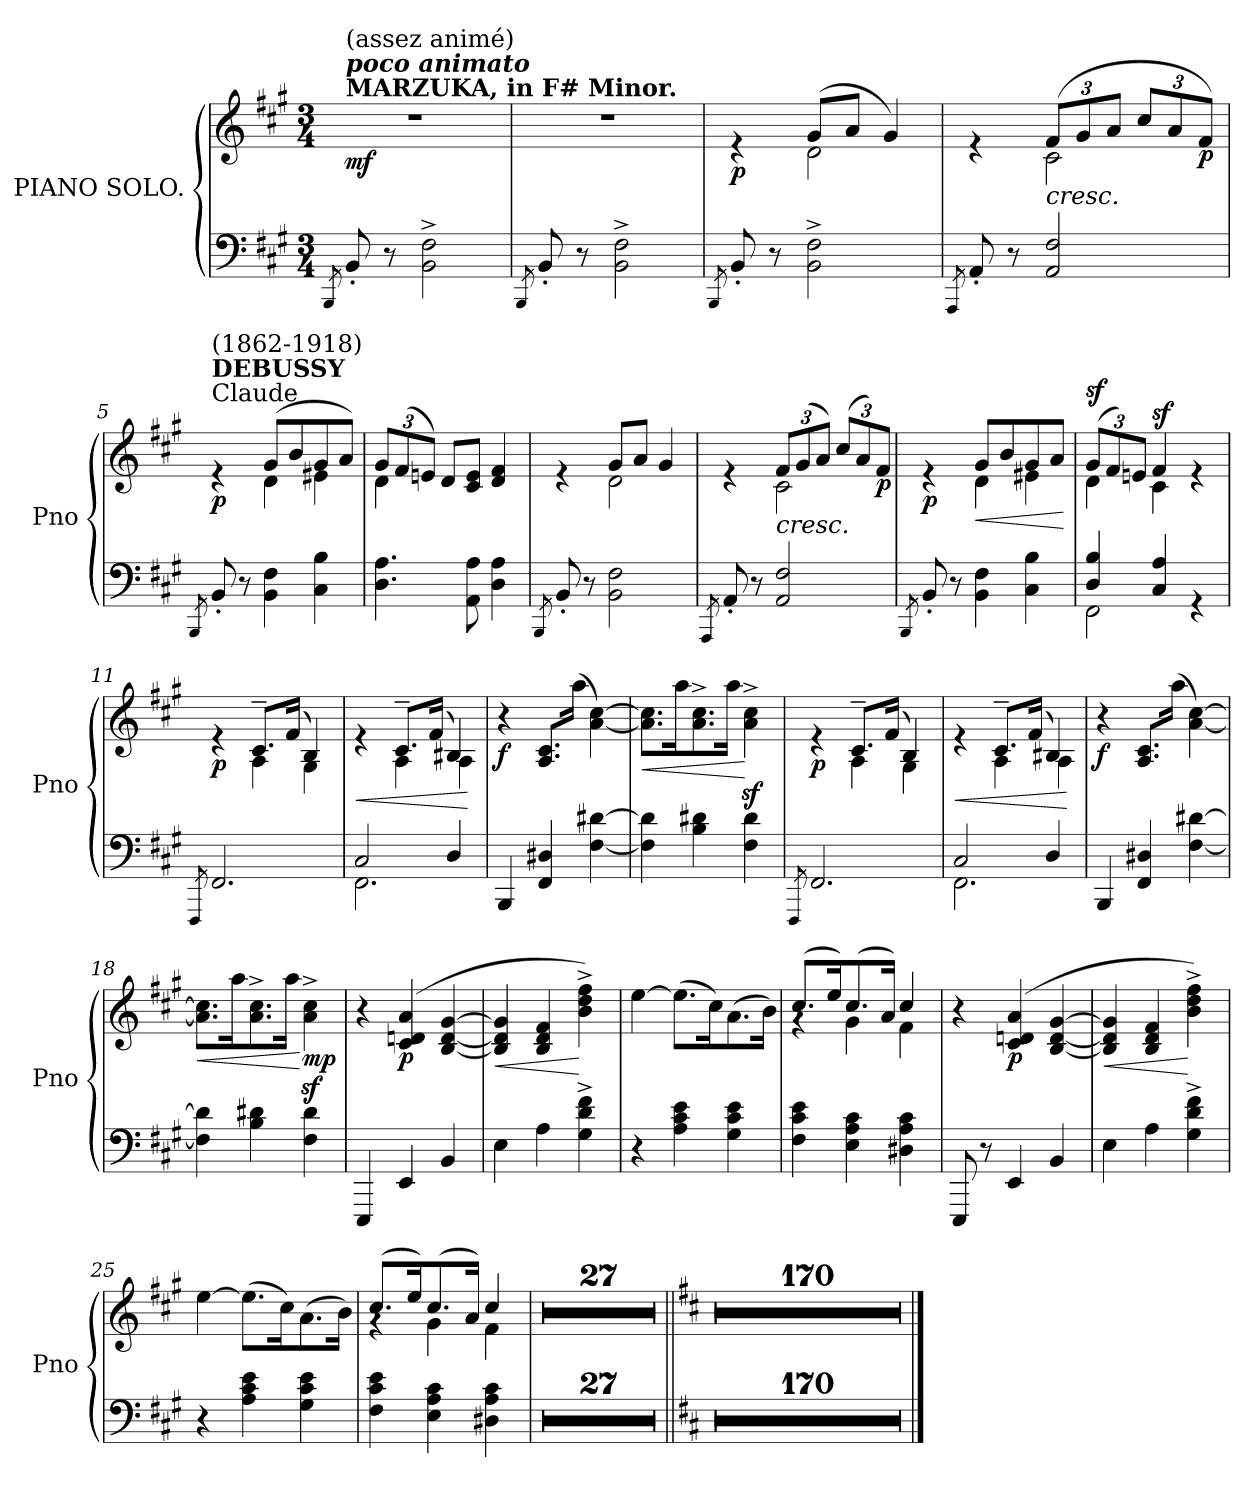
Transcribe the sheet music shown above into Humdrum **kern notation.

**kern	**kern	**dynam
*part1	*part1	*part1
*staff2	*staff1	*staff1/2
*I"PIANO SOLO.	*	*
*I'Pno	*	*
*clefF4	*clefG2	*
*k[f#c#g#]	*k[f#c#g#]	*
*M3/4	*M3/4	*
*MM95	*MM95	*
=1	=1	=1
8qBBB/	.	.
!	!LO:TX:B:t=MARZUKA, in F# Minor.	!
!	!LO:TX:a:Bi:t=poco animato	!
!	!LO:TX:a:t=(assez animé)	!
!	!	!LO:DY:b
8BB'/	2.r	mf
8r	.	.
2BB\^ 2F#\^	.	.
=2	=2	=2
8qBBB/	.	.
8BB'/	2.r	.
8r	.	.
2BB\^ 2F#\^	.	.
=3	=3	=3
8qBBB/	.	.
*	*^	*
!	!	!	!LO:DY:b
8BB'/	4re	4ryy	p
8r	.	.	.
2BB\^ 2F#\^	(>8g#/L	2d\	.
.	8a/J	.	.
.	4g#/)	.	.
=4	=4	=4	=4
8qAAA/	.	.	.
8AA'/	4re	4ryy	.
8r	.	.	.
*	*Xbrackettup	*	*
!	!	!	!LO:HP:b
2AA/ 2F#/	(>12f#/L	2c#\	<
.	12g#/	.	.
.	12a/J	.	.
.	12cc#/L	.	.
.	12a/	.	.
!	!	!	!LO:DY:b
.	12f#/J)	.	p
*	*v	*v	*
.	.	[
=5	=5	=5
8qBBB/	.	.
*	*^	*
!	!LO:TX:a:t=Claude	!	!
!	!LO:TX:a:B:t=DEBUSSY	!	!
!	!LO:TX:a:t=(1862-1918)	!	!
!	!	!	!LO:DY:b
8BB'/	4re	4ryy	p
8r	.	.	.
4BB\ 4F#\	(>8g#/L	4d\	.
.	8b/	.	.
4C#\ 4B\	8g#/	4e#X\	.
.	8a/J)	.	.
!!LO:LB:g=z	!!
=6	=6	=6	=6
4.D\ 4.A\	12g#/L	4d\	.
.	(>12f#/	.	.
.	12en/J)	.	.
.	8d/L	2ryy	.
8AA\ 8A\	8c#/ 8e/J	.	.
4D\ 4A\	4d/ 4f#/	.	.
=7	=7	=7	=7
8qBBB/	.	.	.
8BB'/	4re	4ryy	.
8r	.	.	.
2BB\ 2F#\	8g#/L	2d\	.
.	8a/J	.	.
.	4g#/	.	.
=8	=8	=8	=8
8qAAA/	.	.	.
8AA'/	4re	4ryy	.
8r	.	.	.
!	!	!	!LO:HP:b
2AA/ 2F#/	12f#/L	2c#\	<
.	(>12g#/	.	.
.	12a/J)	.	.
.	(>12cc#/L	.	.
.	12a/)	.	.
!	!	!	!LO:DY:b
.	12f#/J	.	p
*	*v	*v	*
.	.	[
=9	=9	=9
8qBBB/	.	.
*	*^	*
!	!	!	!LO:DY:b
8BB'/	4re	4ryy	p
8r	.	.	.
!	!	!	!LO:HP:b
4BB\ 4F#\	8g#/L	4d\	<
.	8b/	.	.
4C#\ 4B\	8g#/	4e#X\	.
.	8a/J	.	.
*	*v	*v	*
.	.	[
=10	=10	=10
*^	*^	*
!	!	!	!	!LO:DY:a
4D/ 4B/	2FF#\	(>12g#/L	4d\	sf
.	.	12f#/)	.	.
.	.	12en/J	.	.
!	!	!	!	!LO:DY:a
4C#/ 4A/	.	4f#/	4c#\	sf
4rGG	4ryy	4re	4ryy	.
*v	*v	*	*	*
=11	=11	=11	=11
8qFFF#/	.	.	.
!	!	!	!LO:DY:b
2.FF#/	4re	4ryy	p
.	8.c#~/L	4A\	.
.	(>16f#/Jk	.	.
.	4B/)	4G#\	.
!!LO:LB:g=z	!!
=12	=12	=12	=12
*^	*	*	*
!	!	!	!	!LO:HP:b
2C#/	2.FF#\	4re	4ryy	<
.	.	8.c#~/L	4A\	.
.	.	(>16f#/Jk	.	.
4D/	.	4B#X/)	4A\	.
*v	*v	*	*	*
*	*v	*v	*
.	.	[
=13	=13	=13
!	!	!LO:DY:b
4BBB/	4r	f
4FF#/ 4D#X/	8.A/ 8.c#/L	.
.	(>16aa\Jk	.
[4F#\ [4d#X\	[4a\ [4cc#\)	.
=14	=14	=14
!	!	!LO:HP:b
4F#\] 4d#\]	8.a\] 8.cc#\]L	<
.	16aa\K	.
4B\ 4d#X\	8.a\^ 8.cc#\^	.
.	16aa\Jk	.
4F#\ 4d#\	4a\z<^ 4cc#\z<^	[
=15	=15	=15
8qFFF#/	.	.
*	*^	*
!	!	!	!LO:DY:b
2.FF#/	4re	4ryy	p
.	8.c#~/L	4A\	.
.	(>16f#/Jk	.	.
.	4B/)	4G#\	.
=16	=16	=16	=16
*^	*	*	*
!	!	!	!	!LO:HP:b
2C#/	2.FF#\	4re	4ryy	<
.	.	8.c#~/L	4A\	.
.	.	(>16f#/Jk	.	.
4D/	.	4B#X/)	4A\	.
*v	*v	*	*	*
*	*v	*v	*
.	.	[
=17	=17	=17
!	!	!LO:DY:b
4BBB/	4r	f
4FF#/ 4D#X/	8.A/ 8.c#/L	.
.	(>16aa\Jk	.
[4F#\ [4d#X\	[4a\ [4cc#\)	.
!!LO:LB:g=z
=18	=18	=18
!	!	!LO:HP:b
4F#\] 4d#\]	8.a\] 8.cc#\]L	<
.	16aa\K	.
4B\ 4d#X\	8.a\^ 8.cc#\^	.
.	16aa\Jk	.
!	!	!LO:DY:n=1:b
4F#\ 4d#\	4a\z<^ 4cc#\z<^	[ mp
=19	=19	=19
4EEE/	4r	.
!	!	!LO:DY:b
4EE/	(>4c#/ 4dn/ 4a/	p
4BB/	[4B/ [4d/ [4g#/	.
=20	=20	=20
!	!	!LO:HP:b
4E\	4B/] 4d/] 4g#/]	<
4A\	4B/ 4d/ 4f#/	.
4G#\^ 4d\^ 4f#\^	4b\^ 4dd\^ 4ff#\^)	[
=21	=21	=21
4r	[4ee\	.
4A\ 4c#\ 4e\	(>8.ee\L]	.
.	16cc#\K)	.
4G#\ 4c#\ 4e\	(>8.a\	.
.	16b\Jk)	.
=22	=22	=22
*	*^	*
4F#\ 4c#\ 4e\	(>8.cc#/L	4rg	.
.	16ee/K)	.	.
4E\ 4A\ 4c#\	(>8.cc#/	4g#\	.
.	16a/Jk)	.	.
4D#X\ 4A\ 4c#\	4cc#/	4f#\	.
*	*v	*v	*
=23	=23	=23
8EEE/	4r	.
8r	.	.
!	!	!LO:DY:b
4EE/	(>4c#/ 4dn/ 4a/	p
4BB/	[4B/ [4d/ [4g#/	.
=24	=24	=24
!	!	!LO:HP:b
4E\	4B/] 4d/] 4g#/]	<
4A\	4B/ 4d/ 4f#/	.
4G#\^ 4d\^ 4f#\^	4b\^ 4dd\^ 4ff#\^)	[
!!LO:PB:g=z
=25	=25	=25
4r	[4ee\	.
4A\ 4c#\ 4e\	(>8.ee\L]	.
.	16cc#\K)	.
4G#\ 4c#\ 4e\	(>8.a\	.
.	16b\Jk)	.
=26	=26	=26
*	*^	*
4F#\ 4c#\ 4e\	(>8.cc#/L	4rg	.
.	16ee/K)	.	.
4E\ 4A\ 4c#\	(>8.cc#/	4g#\	.
.	16a/Jk)	.	.
4D#X\ 4A\ 4c#\	4cc#/	4f#\	.
*	*v	*v	*
=27	=27	=27
2.r	2.r	.
=28	=28	=28
2.r	2.r	.
=29	=29	=29
2.r	2.r	.
=30	=30	=30
2.r	2.r	.
!!LO:LB:g=z
=31	=31	=31
2.r	2.r	.
=32	=32	=32
2.r	2.r	.
=33	=33	=33
2.r	2.r	.
=34	=34	=34
2.r	2.r	.
=35	=35	=35
2.r	2.r	.
=36	=36	=36
2.r	2.r	.
!!LO:LB:g=z
=37	=37	=37
2.r	2.r	.
=38	=38	=38
2.r	2.r	.
=39	=39	=39
2.r	2.r	.
=40	=40	=40
2.r	2.r	.
=41	=41	=41
2.r	2.r	.
=42	=42	=42
2.r	2.r	.
!!LO:LB:g=z
=43	=43	=43
2.r	2.r	.
=44	=44	=44
2.r	2.r	.
=45	=45	=45
2.r	2.r	.
=46	=46	=46
2.r	2.r	.
=47	=47	=47
2.r	2.r	.
=48	=48	=48
2.r	2.r	.
!!LO:LB:g=z
=49	=49	=49
2.r	2.r	.
=50	=50	=50
2.r	2.r	.
=51	=51	=51
2.r	2.r	.
=52	=52	=52
2.r	2.r	.
=53	=53	=53
2.r	2.r	.
!!LO:PB:g=z
=54||	=54||	=54||
*k[f#c#]	*k[f#c#]	*
2.r	2.r	.
=55	=55	=55
2.r	2.r	.
=56	=56	=56
2.r	2.r	.
=57	=57	=57
2.r	2.r	.
=58	=58	=58
2.r	2.r	.
=59	=59	=59
2.r	2.r	.
=60	=60	=60
2.r	2.r	.
=61	=61	=61
2.r	2.r	.
=62	=62	=62
2.r	2.r	.
=63	=63	=63
2.r	2.r	.
=64	=64	=64
2.r	2.r	.
=65	=65	=65
2.r	2.r	.
=66	=66	=66
2.r	2.r	.
=67	=67	=67
2.r	2.r	.
=68	=68	=68
2.r	2.r	.
=69	=69	=69
2.r	2.r	.
=70	=70	=70
2.r	2.r	.
=71	=71	=71
2.r	2.r	.
=72	=72	=72
2.r	2.r	.
=73	=73	=73
2.r	2.r	.
=74	=74	=74
2.r	2.r	.
=75	=75	=75
2.r	2.r	.
=76	=76	=76
2.r	2.r	.
=77	=77	=77
2.r	2.r	.
=78	=78	=78
2.r	2.r	.
=79	=79	=79
2.r	2.r	.
!!LO:LB:g=z
=80	=80	=80
2.r	2.r	.
=81	=81	=81
2.r	2.r	.
=82	=82	=82
2.r	2.r	.
=83	=83	=83
2.r	2.r	.
=84	=84	=84
2.r	2.r	.
=85	=85	=85
2.r	2.r	.
=86	=86	=86
2.r	2.r	.
=87	=87	=87
2.r	2.r	.
=88	=88	=88
2.r	2.r	.
=89	=89	=89
2.r	2.r	.
=90	=90	=90
2.r	2.r	.
=91	=91	=91
2.r	2.r	.
=92	=92	=92
2.r	2.r	.
=93	=93	=93
2.r	2.r	.
=94	=94	=94
2.r	2.r	.
=95	=95	=95
2.r	2.r	.
=96	=96	=96
2.r	2.r	.
=97	=97	=97
2.r	2.r	.
=98	=98	=98
2.r	2.r	.
=99	=99	=99
2.r	2.r	.
=100	=100	=100
2.r	2.r	.
=101	=101	=101
2.r	2.r	.
=102	=102	=102
2.r	2.r	.
=103	=103	=103
2.r	2.r	.
=104	=104	=104
2.r	2.r	.
=105	=105	=105
2.r	2.r	.
!!LO:LB:g=z
=106	=106	=106
2.r	2.r	.
=107	=107	=107
2.r	2.r	.
=108	=108	=108
2.r	2.r	.
=109	=109	=109
2.r	2.r	.
=110	=110	=110
2.r	2.r	.
=111	=111	=111
2.r	2.r	.
=112	=112	=112
2.r	2.r	.
=113	=113	=113
2.r	2.r	.
=114	=114	=114
2.r	2.r	.
=115	=115	=115
2.r	2.r	.
=116	=116	=116
2.r	2.r	.
=117	=117	=117
2.r	2.r	.
=118	=118	=118
2.r	2.r	.
=119	=119	=119
2.r	2.r	.
=120	=120	=120
2.r	2.r	.
=121	=121	=121
2.r	2.r	.
=122	=122	=122
2.r	2.r	.
=123	=123	=123
2.r	2.r	.
=124	=124	=124
2.r	2.r	.
=125	=125	=125
2.r	2.r	.
=126	=126	=126
2.r	2.r	.
=127	=127	=127
2.r	2.r	.
=128	=128	=128
2.r	2.r	.
=129	=129	=129
2.r	2.r	.
=130	=130	=130
2.r	2.r	.
=131	=131	=131
2.r	2.r	.
!!LO:LB:g=z
=132	=132	=132
2.r	2.r	.
=133	=133	=133
2.r	2.r	.
=134	=134	=134
2.r	2.r	.
=135	=135	=135
2.r	2.r	.
=136	=136	=136
2.r	2.r	.
=137	=137	=137
2.r	2.r	.
=138	=138	=138
2.r	2.r	.
=139	=139	=139
2.r	2.r	.
=140	=140	=140
2.r	2.r	.
=141	=141	=141
2.r	2.r	.
=142	=142	=142
2.r	2.r	.
=143	=143	=143
2.r	2.r	.
=144	=144	=144
2.r	2.r	.
=145	=145	=145
2.r	2.r	.
=146	=146	=146
2.r	2.r	.
=147	=147	=147
2.r	2.r	.
=148	=148	=148
2.r	2.r	.
=149	=149	=149
2.r	2.r	.
=150	=150	=150
2.r	2.r	.
=151	=151	=151
2.r	2.r	.
=152	=152	=152
2.r	2.r	.
=153	=153	=153
2.r	2.r	.
=154	=154	=154
2.r	2.r	.
=155	=155	=155
2.r	2.r	.
=156	=156	=156
2.r	2.r	.
=157	=157	=157
2.r	2.r	.
!!LO:LB:g=z
=158	=158	=158
2.r	2.r	.
=159	=159	=159
2.r	2.r	.
=160	=160	=160
2.r	2.r	.
=161	=161	=161
2.r	2.r	.
=162	=162	=162
2.r	2.r	.
=163	=163	=163
2.r	2.r	.
=164	=164	=164
2.r	2.r	.
=165	=165	=165
2.r	2.r	.
=166	=166	=166
2.r	2.r	.
=167	=167	=167
2.r	2.r	.
=168	=168	=168
2.r	2.r	.
=169	=169	=169
2.r	2.r	.
=170	=170	=170
2.r	2.r	.
=171	=171	=171
2.r	2.r	.
=172	=172	=172
2.r	2.r	.
=173	=173	=173
2.r	2.r	.
=174	=174	=174
2.r	2.r	.
=175	=175	=175
2.r	2.r	.
=176	=176	=176
2.r	2.r	.
=177	=177	=177
2.r	2.r	.
=178	=178	=178
2.r	2.r	.
=179	=179	=179
2.r	2.r	.
=180	=180	=180
2.r	2.r	.
=181	=181	=181
2.r	2.r	.
=182	=182	=182
2.r	2.r	.
=183	=183	=183
2.r	2.r	.
!!LO:PB:g=z
=184	=184	=184
2.r	2.r	.
=185	=185	=185
2.r	2.r	.
=186	=186	=186
2.r	2.r	.
=187	=187	=187
2.r	2.r	.
=188	=188	=188
2.r	2.r	.
=189	=189	=189
2.r	2.r	.
=190	=190	=190
2.r	2.r	.
=191	=191	=191
2.r	2.r	.
=192	=192	=192
2.r	2.r	.
=193	=193	=193
2.r	2.r	.
=194	=194	=194
2.r	2.r	.
=195	=195	=195
2.r	2.r	.
=196	=196	=196
2.r	2.r	.
=197	=197	=197
2.r	2.r	.
=198	=198	=198
2.r	2.r	.
=199	=199	=199
2.r	2.r	.
=200	=200	=200
2.r	2.r	.
=201	=201	=201
2.r	2.r	.
=202	=202	=202
2.r	2.r	.
=203	=203	=203
2.r	2.r	.
=204	=204	=204
2.r	2.r	.
=205	=205	=205
2.r	2.r	.
=206	=206	=206
2.r	2.r	.
=207	=207	=207
2.r	2.r	.
=208	=208	=208
2.r	2.r	.
=209	=209	=209
2.r	2.r	.
!!LO:LB:g=z
=210	=210	=210
2.r	2.r	.
=211	=211	=211
2.r	2.r	.
=212	=212	=212
2.r	2.r	.
=213	=213	=213
2.r	2.r	.
=214	=214	=214
2.r	2.r	.
=215	=215	=215
2.r	2.r	.
=216	=216	=216
2.r	2.r	.
=217	=217	=217
2.r	2.r	.
=218	=218	=218
2.r	2.r	.
=219	=219	=219
2.r	2.r	.
=220	=220	=220
2.r	2.r	.
=221	=221	=221
2.r	2.r	.
=222	=222	=222
2.r	2.r	.
=223	=223	=223
2.r	2.r	.
==	==	==
*-	*-	*-
